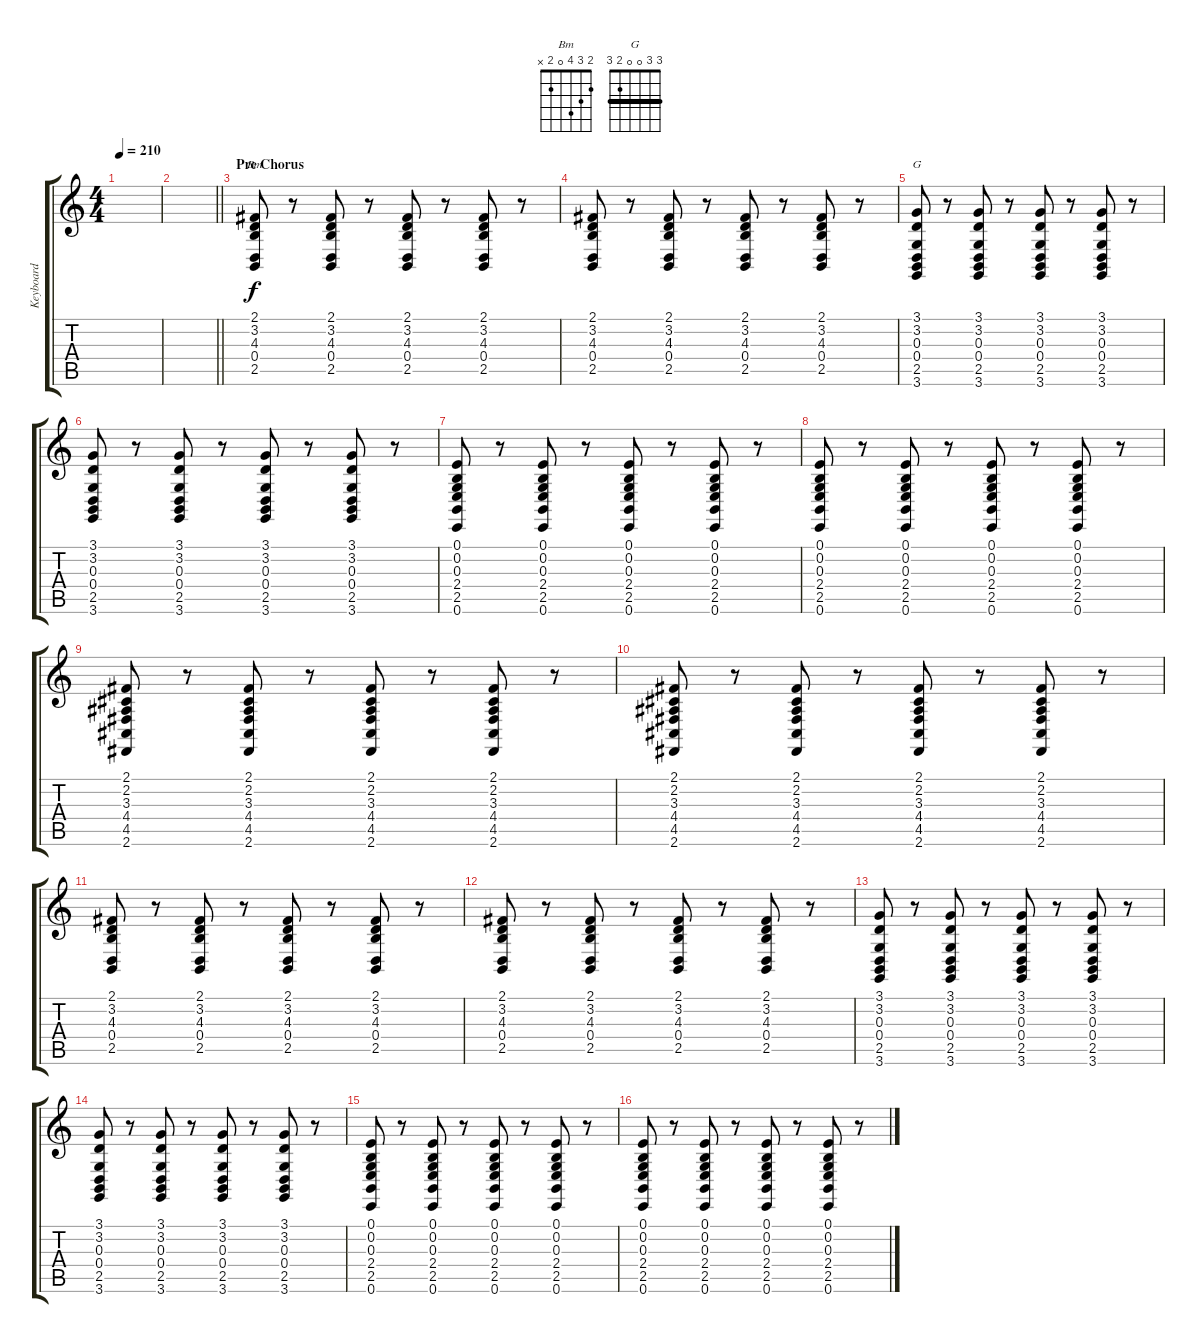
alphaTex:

\track ("Keyboard" "Keyboard") {instrument churchorgan}
\staff {score tabs}
\tuning (E4 B3 G3 D3 A2 E2) {hide}
\chord ("Bm" 2 3 4 0 2 x)
\chord ("G" 3 3 0 0 2 3) {barre 3}
\ts (4 4)
\tempo 210
\clef g2
\ks c
|
\barLineRight lightlight
|
\section ("" "Pre Chorus")
(2.1 3.2 4.3 0.4 2.5).8{ch "Bm"} r.8 (2.1 3.2 4.3 0.4 2.5).8 r.8 (2.1 3.2 4.3 0.4 2.5).8 r.8 (2.1 3.2 4.3 0.4 2.5).8 r.8 |
(2.1 3.2 4.3 0.4 2.5).8 r.8 (2.1 3.2 4.3 0.4 2.5).8 r.8 (2.1 3.2 4.3 0.4 2.5).8 r.8 (2.1 3.2 4.3 0.4 2.5).8 r.8 |
(3.1 3.2 0.3 0.4 2.5 3.6).8{ch "G"} r.8 (3.1 3.2 0.3 0.4 2.5 3.6).8 r.8 (3.1 3.2 0.3 0.4 2.5 3.6).8 r.8 (3.1 3.2 0.3 0.4 2.5 3.6).8 r.8 |
(3.1 3.2 0.3 0.4 2.5 3.6).8 r.8 (3.1 3.2 0.3 0.4 2.5 3.6).8 r.8 (3.1 3.2 0.3 0.4 2.5 3.6).8 r.8 (3.1 3.2 0.3 0.4 2.5 3.6).8 r.8 |
(0.1 0.2 0.3 2.4 2.5 0.6).8 r.8 (0.1 0.2 0.3 2.4 2.5 0.6).8 r.8 (0.1 0.2 0.3 2.4 2.5 0.6).8 r.8 (0.1 0.2 0.3 2.4 2.5 0.6).8 r.8 |
(0.1 0.2 0.3 2.4 2.5 0.6).8 r.8 (0.1 0.2 0.3 2.4 2.5 0.6).8 r.8 (0.1 0.2 0.3 2.4 2.5 0.6).8 r.8 (0.1 0.2 0.3 2.4 2.5 0.6).8 r.8 |
(2.1 2.2 3.3 4.4 4.5 2.6).8 r.8 (2.1 2.2 3.3 4.4 4.5 2.6).8 r.8 (2.1 2.2 3.3 4.4 4.5 2.6).8 r.8 (2.1 2.2 3.3 4.4 4.5 2.6).8 r.8 |
(2.1 2.2 3.3 4.4 4.5 2.6).8 r.8 (2.1 2.2 3.3 4.4 4.5 2.6).8 r.8 (2.1 2.2 3.3 4.4 4.5 2.6).8 r.8 (2.1 2.2 3.3 4.4 4.5 2.6).8 r.8 |
(2.1 3.2 4.3 0.4 2.5).8 r.8 (2.1 3.2 4.3 0.4 2.5).8 r.8 (2.1 3.2 4.3 0.4 2.5).8 r.8 (2.1 3.2 4.3 0.4 2.5).8 r.8 |
(2.1 3.2 4.3 0.4 2.5).8 r.8 (2.1 3.2 4.3 0.4 2.5).8 r.8 (2.1 3.2 4.3 0.4 2.5).8 r.8 (2.1 3.2 4.3 0.4 2.5).8 r.8 |
(3.1 3.2 0.3 0.4 2.5 3.6).8 r.8 (3.1 3.2 0.3 0.4 2.5 3.6).8 r.8 (3.1 3.2 0.3 0.4 2.5 3.6).8 r.8 (3.1 3.2 0.3 0.4 2.5 3.6).8 r.8 |
(3.1 3.2 0.3 0.4 2.5 3.6).8 r.8 (3.1 3.2 0.3 0.4 2.5 3.6).8 r.8 (3.1 3.2 0.3 0.4 2.5 3.6).8 r.8 (3.1 3.2 0.3 0.4 2.5 3.6).8 r.8 |
(0.1 0.2 0.3 2.4 2.5 0.6).8 r.8 (0.1 0.2 0.3 2.4 2.5 0.6).8 r.8 (0.1 0.2 0.3 2.4 2.5 0.6).8 r.8 (0.1 0.2 0.3 2.4 2.5 0.6).8 r.8 |
(0.1 0.2 0.3 2.4 2.5 0.6).8 r.8 (0.1 0.2 0.3 2.4 2.5 0.6).8 r.8 (0.1 0.2 0.3 2.4 2.5 0.6).8 r.8 (0.1 0.2 0.3 2.4 2.5 0.6).8 r.8
